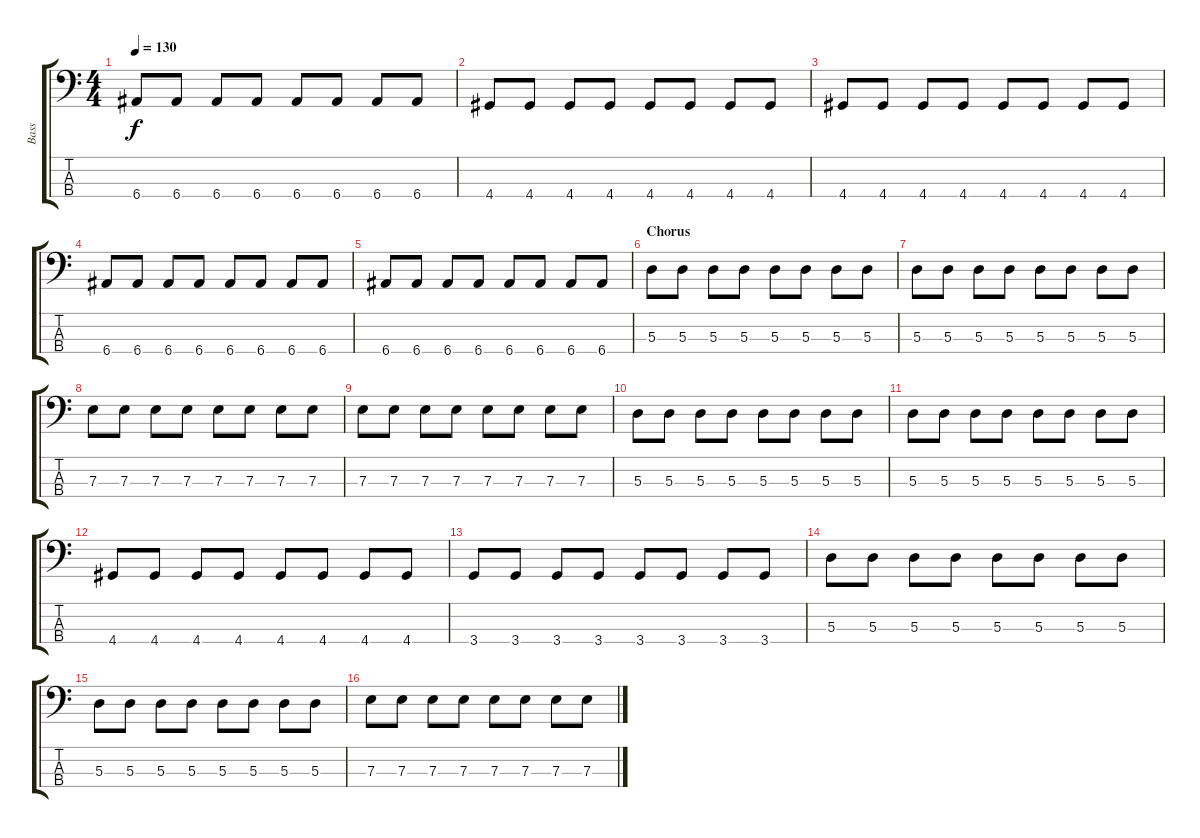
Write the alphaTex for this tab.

\track ("Bass" "Bass") {instrument electricbasspick}
\staff {score tabs}
\tuning (G2 D2 A1 E1) {hide}
\ts (4 4)
\tempo 130
\clef f4
\ks c
6.4.8{dy f} 6.4.8 6.4.8 6.4.8 6.4.8 6.4.8 6.4.8 6.4.8 |
4.4.8 4.4.8 4.4.8 4.4.8 4.4.8 4.4.8 4.4.8 4.4.8 |
4.4.8 4.4.8 4.4.8 4.4.8 4.4.8 4.4.8 4.4.8 4.4.8 |
6.4.8 6.4.8 6.4.8 6.4.8 6.4.8 6.4.8 6.4.8 6.4.8 |
6.4.8 6.4.8 6.4.8 6.4.8 6.4.8 6.4.8 6.4.8 6.4.8 |
\section ("" "Chorus")
5.3.8 5.3.8 5.3.8 5.3.8 5.3.8 5.3.8 5.3.8 5.3.8 |
5.3.8 5.3.8 5.3.8 5.3.8 5.3.8 5.3.8 5.3.8 5.3.8 |
7.3.8 7.3.8 7.3.8 7.3.8 7.3.8 7.3.8 7.3.8 7.3.8 |
7.3.8 7.3.8 7.3.8 7.3.8 7.3.8 7.3.8 7.3.8 7.3.8 |
5.3.8 5.3.8 5.3.8 5.3.8 5.3.8 5.3.8 5.3.8 5.3.8 |
5.3.8 5.3.8 5.3.8 5.3.8 5.3.8 5.3.8 5.3.8 5.3.8 |
4.4.8 4.4.8 4.4.8 4.4.8 4.4.8 4.4.8 4.4.8 4.4.8 |
3.4.8 3.4.8 3.4.8 3.4.8 3.4.8 3.4.8 3.4.8 3.4.8 |
5.3.8 5.3.8 5.3.8 5.3.8 5.3.8 5.3.8 5.3.8 5.3.8 |
5.3.8 5.3.8 5.3.8 5.3.8 5.3.8 5.3.8 5.3.8 5.3.8 |
7.3.8 7.3.8 7.3.8 7.3.8 7.3.8 7.3.8 7.3.8 7.3.8
